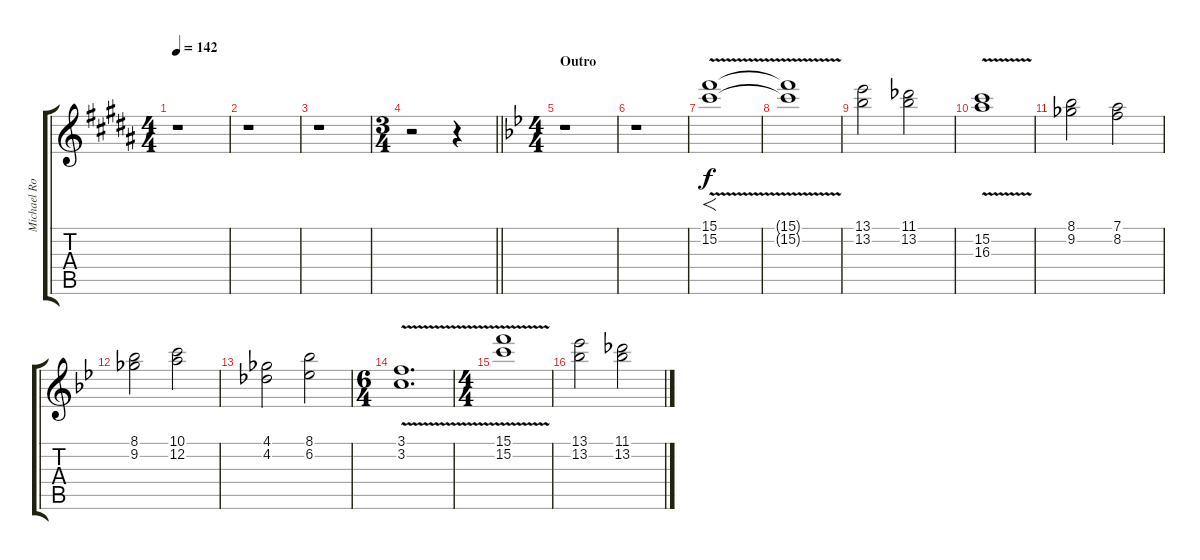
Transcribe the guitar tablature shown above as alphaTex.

\track ("Michael Romeo (lead guitar)" "Michael Ro") {instrument overdrivenguitar}
\staff {score tabs}
\tuning (D4 A3 F3 C3 G2 D2) {hide}
\ts (4 4)
\tempo 142
\clef g2
\ks g#minor
r.1{dy f} |
r.1 |
r.1 |
\ts (3 4)
\barLineRight lightlight
r.2 r.4 |
\ts (4 4)
\section ("" "Outro")
\ks gminor
r.1 |
r.1{volume 10} |
(15.1{v} 15.2{v}).1{f} |
(15.1{t} 15.2{t}).1 |
(13.1 13.2).2 (11.1 13.2).2 |
(15.2{v} 16.3{v}).1 |
(8.1 9.2).2 (7.1 8.2).2 |
(8.1 9.2).2 (10.1 12.2).2 |
(4.1 4.2).2 (8.1 6.2).2 |
\ts (6 4)
(3.1{v} 3.2{v}).1{d} |
\ts (4 4)
(15.1{v} 15.2{v}).1 |
(13.1 13.2).2 (11.1 13.2).2
